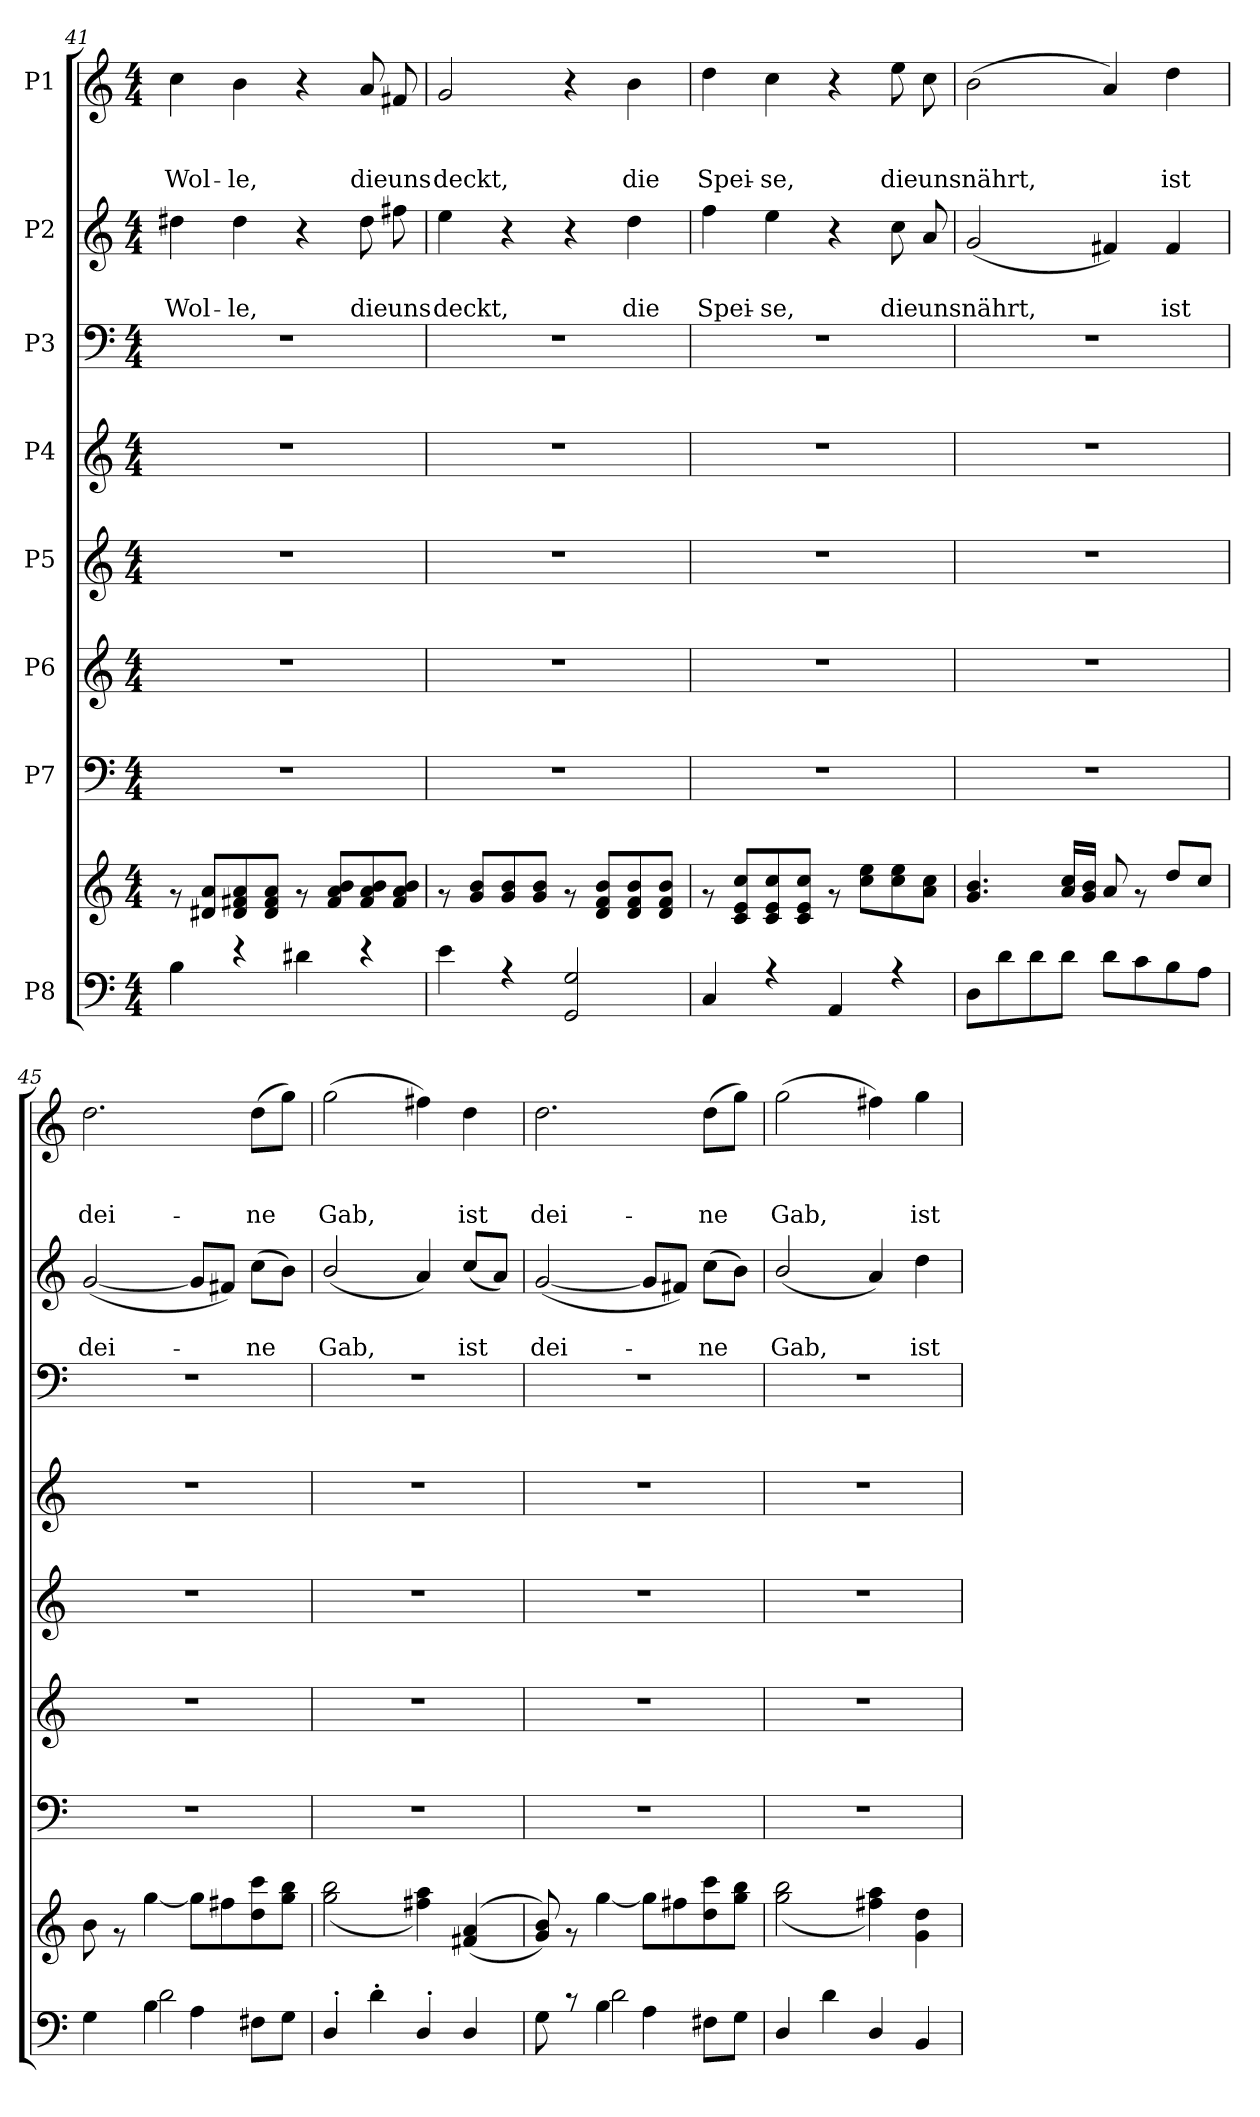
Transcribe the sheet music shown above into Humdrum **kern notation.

**kern	**kern	**kern	**kern	**kern	**kern	**kern	**kern	**text	**text	**kern	**text	**text	**text
*part8	*part8	*part7	*part6	*part5	*part4	*part3	*part2	*part2	*part2	*part1	*part1	*part1	*part1
*staff9	*staff8	*staff7	*staff6	*staff5	*staff4	*staff3	*staff2	*staff2	*staff2	*staff1	*staff1	*staff1	*staff1
*I"P8	*	*I"P7	*I"P6	*I"P5	*I"P4	*I"P3	*I"P2	*	*	*I"P1	*	*	*
!!LO:PB:g=z
*clefF4	*clefG2	*clefF4	*clefG2	*clefG2	*clefG2	*clefF4	*clefG2	*	*	*clefG2	*	*	*
*	*	*	*ITrd7c12	*	*	*	*ITrd7c12	*	*	*	*	*	*
*k[]	*k[]	*k[]	*k[]	*k[]	*k[]	*k[]	*k[]	*	*	*k[]	*	*	*
*C:	*C:	*C:	*C:	*C:	*C:	*C:	*C:	*	*	*C:	*	*	*
*M4/4	*M4/4	*M4/4	*M4/4	*M4/4	*M4/4	*M4/4	*M4/4	*	*	*M4/4	*	*	*
=41	=41	=41	=41	=41	=41	=41	=41	=41	=41	=41	=41	=41	=41
*^	*^	*	*	*	*	*	*	*	*	*	*	*	*
!	!	!	!	!	!	!	!	!	!	!	!LO:LY:b	!	!	!	!LO:LY:b
4B\	1ryy	1ryy	8r	1r	1r	1r	1r	1r	4d#X\	.	Wol-	4cc\	.	.	Wol-
.	.	.	8d#X/ 8a/L	.	.	.	.	.	.	.	.	.	.	.	.
!	!	!	!	!	!	!	!	!	!	!	!LO:LY:b	!	!	!	!LO:LY:b
4r	.	.	8d#/ 8f#X/ 8a/	.	.	.	.	.	4d#\	.	-le,	4b\	.	.	-le,
.	.	.	8d#/ 8f#/ 8a/J	.	.	.	.	.	.	.	.	.	.	.	.
4d#X\	.	.	8r	.	.	.	.	.	4r	.	.	4r	.	.	.
.	.	.	8f#/ 8a/ 8b/L	.	.	.	.	.	.	.	.	.	.	.	.
!	!	!	!	!	!	!	!	!	!	!	!LO:LY:b	!	!	!	!LO:LY:b
4r	.	.	8f#/ 8a/ 8b/	.	.	.	.	.	8d#\	.	die	8a/	.	.	die
!	!	!	!	!	!	!	!	!	!	!	!LO:LY:b	!	!	!	!LO:LY:b
.	.	.	8f#/ 8a/ 8b/J	.	.	.	.	.	8f#X\	.	uns	8f#X/	.	.	uns
=42	=42	=42	=42	=42	=42	=42	=42	=42	=42	=42	=42	=42	=42	=42	=42
!	!	!	!	!	!	!	!	!	!	!	!LO:LY:b	!	!	!	!LO:LY:b
4e\	1ryy	1ryy	8r	1r	1r	1r	1r	1r	4e\	.	deckt,	2g/	.	.	deckt,
.	.	.	8g/ 8b/L	.	.	.	.	.	.	.	.	.	.	.	.
4r	.	.	8g/ 8b/	.	.	.	.	.	4r	.	.	.	.	.	.
.	.	.	8g/ 8b/J	.	.	.	.	.	.	.	.	.	.	.	.
2GG/ 2G/	.	.	8r	.	.	.	.	.	4r	.	.	4r	.	.	.
.	.	.	8d/ 8f/ 8b/L	.	.	.	.	.	.	.	.	.	.	.	.
!	!	!	!	!	!	!	!	!	!	!	!LO:LY:b	!	!	!	!LO:LY:b
.	.	.	8d/ 8f/ 8b/	.	.	.	.	.	4d\	.	die	4b\	.	.	die
.	.	.	8d/ 8f/ 8b/J	.	.	.	.	.	.	.	.	.	.	.	.
=43	=43	=43	=43	=43	=43	=43	=43	=43	=43	=43	=43	=43	=43	=43	=43
!	!	!	!	!	!	!	!	!	!	!	!LO:LY:b	!	!	!	!LO:LY:b
4C/	1ryy	1ryy	8r	1r	1r	1r	1r	1r	4f\	.	Spei-	4dd\	.	.	Spei-
.	.	.	8c/ 8e/ 8cc/L	.	.	.	.	.	.	.	.	.	.	.	.
!	!	!	!	!	!	!	!	!	!	!	!LO:LY:b	!	!	!	!LO:LY:b
4r	.	.	8c/ 8e/ 8cc/	.	.	.	.	.	4e\	.	-se,	4cc\	.	.	-se,
.	.	.	8c/ 8e/ 8cc/J	.	.	.	.	.	.	.	.	.	.	.	.
4AA/	.	.	8r	.	.	.	.	.	4r	.	.	4r	.	.	.
.	.	.	8cc\ 8ee\L	.	.	.	.	.	.	.	.	.	.	.	.
!	!	!	!	!	!	!	!	!	!	!	!LO:LY:b	!	!	!	!LO:LY:b
4r	.	.	8cc\ 8ee\	.	.	.	.	.	8c\	.	die	8ee\	.	.	die
!	!	!	!	!	!	!	!	!	!	!	!LO:LY:b	!	!	!	!LO:LY:b
.	.	.	8a\ 8cc\J	.	.	.	.	.	8A/	.	uns	8cc\	.	.	uns
=44	=44	=44	=44	=44	=44	=44	=44	=44	=44	=44	=44	=44	=44	=44	=44
!	!	!	!	!	!	!	!	!	!	!	!LO:LY:b	!	!	!	!LO:LY:b
8D\L	1ryy	1ryy	4.g/ 4.b/	1r	1r	1r	1r	1r	(<2G/	.	nährt,	(>2b\	.	.	nährt,
8d\	.	.	.	.	.	.	.	.	.	.	.	.	.	.	.
8d\	.	.	.	.	.	.	.	.	.	.	.	.	.	.	.
8d\J	.	.	16a/ 16cc/LL	.	.	.	.	.	.	.	.	.	.	.	.
.	.	.	16g/ 16b/JJ	.	.	.	.	.	.	.	.	.	.	.	.
8d\L	.	.	8a/	.	.	.	.	.	4F#X/)	.	.	4a/)	.	.	.
8c\	.	.	8r	.	.	.	.	.	.	.	.	.	.	.	.
!	!	!	!	!	!	!	!	!	!	!	!LO:LY:b	!	!	!	!LO:LY:b
8B\	.	.	8dd/L	.	.	.	.	.	4F#/	.	ist	4dd\	.	.	ist
8A\J	.	.	8cc/J	.	.	.	.	.	.	.	.	.	.	.	.
!!LO:PB:g=z
=45	=45	=45	=45	=45	=45	=45	=45	=45	=45	=45	=45	=45	=45	=45	=45
!	!	!	!	!	!	!	!	!	!	!	!LO:LY:b	!	!	!	!LO:LY:b
4G\	4ryy	1ryy	8b\	1r	1r	1r	1r	1r	(<[<2G/	.	dei-	2.dd\	.	.	dei-
.	.	.	8r	.	.	.	.	.	.	.	.	.	.	.	.
4B\	2d\	.	[>4gg\	.	.	.	.	.	.	.	.	.	.	.	.
4A\	.	.	8gg\L]	.	.	.	.	.	8G/L]	.	.	.	.	.	.
.	.	.	8ff#X\	.	.	.	.	.	8F#X/J)	.	.	.	.	.	.
!	!	!	!	!	!	!	!	!	!	!	!LO:LY:b	!	!	!	!LO:LY:b
8F#X\L	4ryy	.	8dd\ 8ccc\	.	.	.	.	.	(>8c\L	.	-ne	(>8dd\L	.	.	-ne
8G\J	.	.	8gg\ 8bb\J	.	.	.	.	.	8B\J)	.	.	8gg\J)	.	.	.
=46	=46	=46	=46	=46	=46	=46	=46	=46	=46	=46	=46	=46	=46	=46	=46
!	!	!	!	!	!	!	!	!	!	!	!LO:LY:b	!	!	!	!LO:LY:b
4D'</	1ryy	1ryy	(>2gg\ 2bb\	1r	1r	1r	1r	1r	(<2B/	.	Gab,	(>2gg\	.	.	Gab,
4d'>\	.	.	.	.	.	.	.	.	.	.	.	.	.	.	.
4D'</	.	.	4ff#X\ 4aa\)	.	.	.	.	.	4A/)	.	.	4ff#X\)	.	.	.
!	!	!	!	!	!	!	!	!	!	!	!LO:LY:b	!	!	!	!LO:LY:b
4D/	.	.	(>(<4f#X/ 4a/	.	.	.	.	.	(<8c/L	.	ist	4dd\	.	.	ist
.	.	.	.	.	.	.	.	.	8A/J)	.	.	.	.	.	.
=47	=47	=47	=47	=47	=47	=47	=47	=47	=47	=47	=47	=47	=47	=47	=47
!	!	!	!	!	!	!	!	!	!	!	!LO:LY:b	!	!	!	!LO:LY:b
8G\	4ryy	1ryy	8g/ 8b/))	1r	1r	1r	1r	1r	(<[<2G/	.	dei-	2.dd\	.	.	dei-
8rc	.	.	8r	.	.	.	.	.	.	.	.	.	.	.	.
4B\	2d\	.	[>4gg\	.	.	.	.	.	.	.	.	.	.	.	.
4A\	.	.	8gg\L]	.	.	.	.	.	8G/L]	.	.	.	.	.	.
.	.	.	8ff#X\	.	.	.	.	.	8F#X/J)	.	.	.	.	.	.
!	!	!	!	!	!	!	!	!	!	!	!LO:LY:b	!	!	!	!LO:LY:b
8F#X\L	4ryy	.	8dd\ 8ccc\	.	.	.	.	.	(>8c\L	.	-ne	(>8dd\L	.	.	-ne
8G\J	.	.	8gg\ 8bb\J	.	.	.	.	.	8B\J)	.	.	8gg\J)	.	.	.
=48	=48	=48	=48	=48	=48	=48	=48	=48	=48	=48	=48	=48	=48	=48	=48
!	!	!	!	!	!	!	!	!	!	!	!LO:LY:b	!	!	!	!LO:LY:b
4D/	1ryy	1ryy	(>2gg\ 2bb\	1r	1r	1r	1r	1r	(<2B/	.	Gab,	(>2gg\	.	.	Gab,
4d\	.	.	.	.	.	.	.	.	.	.	.	.	.	.	.
4D/	.	.	4ff#X\ 4aa\)	.	.	.	.	.	4A/)	.	.	4ff#X\)	.	.	.
!	!	!	!	!	!	!	!	!	!	!	!LO:LY:b	!	!	!	!LO:LY:b
4BB/	.	.	4g\ 4dd\	.	.	.	.	.	4d\	.	ist	4gg\	.	.	ist
*v	*v	*	*	*	*	*	*	*	*	*	*	*	*	*	*
*	*v	*v	*	*	*	*	*	*	*	*	*	*	*	*
=	=	=	=	=	=	=	=	=	=	=	=	=	=
*-	*-	*-	*-	*-	*-	*-	*-	*-	*-	*-	*-	*-	*-
